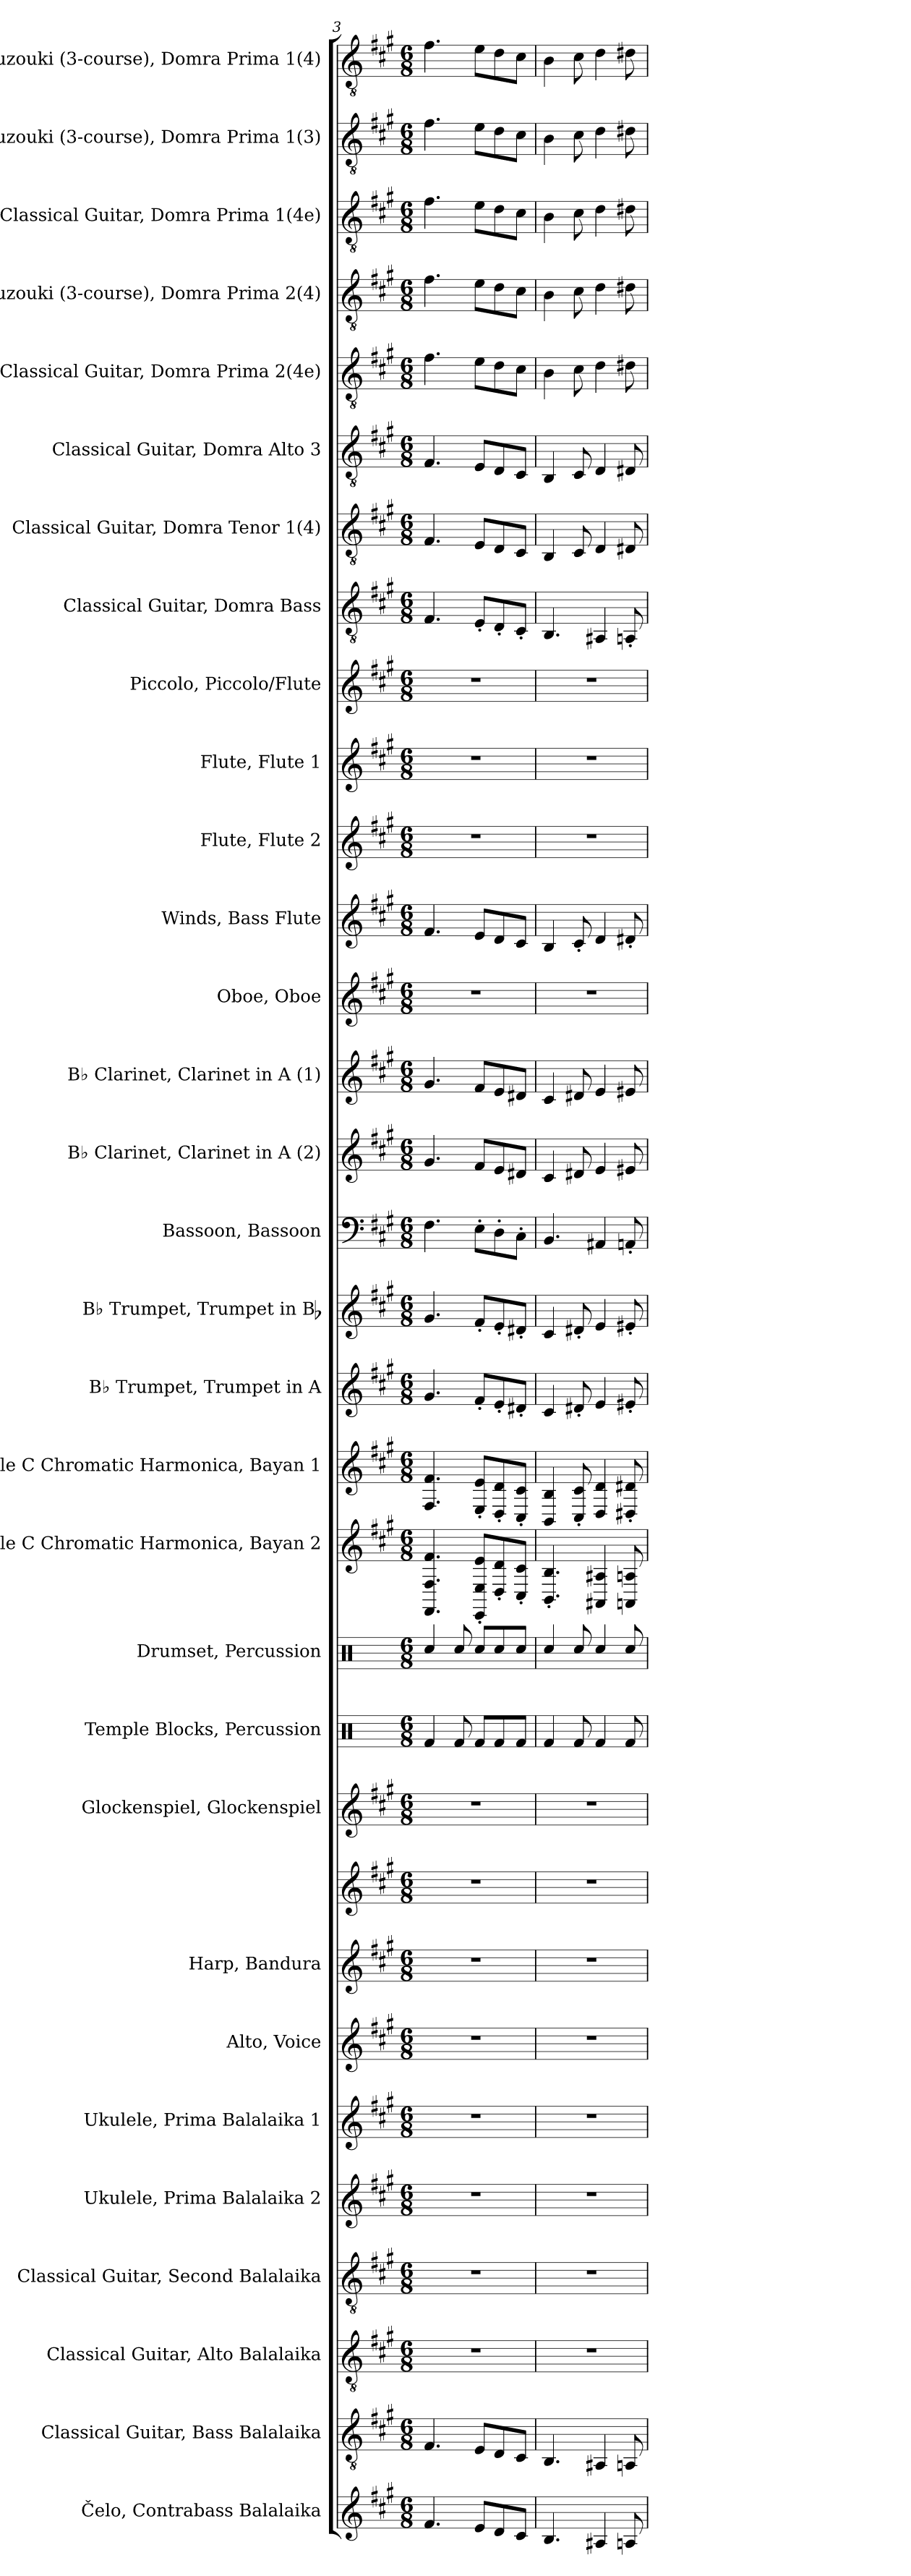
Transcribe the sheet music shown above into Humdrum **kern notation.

**kern	**kern	**kern	**kern	**kern	**kern	**kern	**kern	**kern	**kern	**kern	**kern	**kern	**kern	**kern	**kern	**kern	**kern	**kern	**kern	**kern	**kern	**kern	**kern	**kern	**kern	**kern	**kern	**kern	**kern	**kern	**kern
*part31	*part30	*part29	*part28	*part27	*part26	*part25	*part24	*part24	*part23	*part22	*part21	*part20	*part19	*part18	*part17	*part16	*part15	*part14	*part13	*part12	*part11	*part10	*part9	*part8	*part7	*part6	*part5	*part4	*part3	*part2	*part1
*staff32	*staff31	*staff30	*staff29	*staff28	*staff27	*staff26	*staff25	*staff24	*staff23	*staff22	*staff21	*staff20	*staff19	*staff18	*staff17	*staff16	*staff15	*staff14	*staff13	*staff12	*staff11	*staff10	*staff9	*staff8	*staff7	*staff6	*staff5	*staff4	*staff3	*staff2	*staff1
*I"Čelo, Contrabass Balalaika	*I"Classical Guitar, Bass Balalaika	*I"Classical Guitar, Alto Balalaika	*I"Classical Guitar, Second Balalaika	*I"Ukulele, Prima Balalaika 2	*I"Ukulele, Prima Balalaika 1	*I"Alto, Voice	*I"Harp, Bandura	*	*I"Glockenspiel, Glockenspiel	*I"Temple Blocks, Percussion	*I"Drumset, Percussion	*I"16 Hole C Chromatic Harmonica, Bayan 2	*I"16 Hole C Chromatic Harmonica, Bayan 1	*I"B♭ Trumpet, Trumpet in A	*I"B♭ Trumpet, Trumpet in Bb	*I"Bassoon, Bassoon	*I"B♭ Clarinet, Clarinet in A (2)	*I"B♭ Clarinet, Clarinet in A (1)	*I"Oboe, Oboe	*I"Winds, Bass Flute	*I"Flute, Flute 2	*I"Flute, Flute 1	*I"Piccolo, Piccolo/Flute	*I"Classical Guitar, Domra Bass	*I"Classical Guitar, Domra Tenor 1(4)	*I"Classical Guitar, Domra Alto 3	*I"Classical Guitar, Domra Prima 2(4e)	*I"Bouzouki (3-course), Domra Prima 2(4)	*I"Classical Guitar, Domra Prima 1(4e)	*I"Bouzouki (3-course), Domra Prima 1(3)	*I"Bouzouki (3-course), Domra Prima 1(4)
*	*I'Guit.	*I'Guit.	*I'Guit.	*I'Uk.	*I'Uk.	*I'A.	*I'Hrp.	*	*I'Glock.	*I'Tmp. Bl.	*I'D. Set	*I'Harm.	*I'Harm.	*I'B♭ Tpt.	*I'B♭ Tpt.	*I'Bsn.	*I'B♭ Cl.	*I'B♭ Cl.	*I'Ob.	*I'Wi.	*I'Fl.	*I'Fl.	*I'Picc.	*I'Guit.	*I'Guit.	*I'Guit.	*I'Guit.	*I'Bou.	*I'Guit.	*I'Bou.	*I'Bou.
*clefG2	*clefGv2	*clefGv2	*clefGv2	*clefG2	*clefG2	*clefG2	*clefG2	*clefG2	*clefG2	*clefX	*clefX	*clefG2	*clefG2	*clefG2	*clefG2	*clefF4	*clefG2	*clefG2	*clefG2	*clefG2	*clefG2	*clefG2	*clefG2	*clefGv2	*clefGv2	*clefGv2	*clefGv2	*clefGv2	*clefGv2	*clefGv2	*clefGv2
*ITrd14c24	*	*	*	*	*	*	*	*	*ITrd-14c-24	*	*	*	*	*ITrd1c2	*ITrd1c2	*	*ITrd1c2	*ITrd1c2	*	*	*	*	*ITrd-7c-12	*	*	*	*	*	*	*	*
*k[f#c#g#]	*k[f#c#g#]	*k[f#c#g#]	*k[f#c#g#]	*k[f#c#g#]	*k[f#c#g#]	*k[f#c#g#]	*k[f#c#g#]	*k[f#c#g#]	*k[f#c#g#]	*k[]	*k[]	*k[f#c#g#]	*k[f#c#g#]	*k[f#]	*k[f#]	*k[f#c#g#]	*k[f#]	*k[f#]	*k[f#c#g#]	*k[f#c#g#]	*k[f#c#g#]	*k[f#c#g#]	*k[f#c#g#]	*k[f#c#g#]	*k[f#c#g#]	*k[f#c#g#]	*k[f#c#g#]	*k[f#c#g#]	*k[f#c#g#]	*k[f#c#g#]	*k[f#c#g#]
*M6/8	*M6/8	*M6/8	*M6/8	*M6/8	*M6/8	*M6/8	*M6/8	*M6/8	*M6/8	*M6/8	*M6/8	*M6/8	*M6/8	*M6/8	*M6/8	*M6/8	*M6/8	*M6/8	*M6/8	*M6/8	*M6/8	*M6/8	*M6/8	*M6/8	*M6/8	*M6/8	*M6/8	*M6/8	*M6/8	*M6/8	*M6/8
=3	=3	=3	=3	=3	=3	=3	=3	=3	=3	=3	=3	=3	=3	=3	=3	=3	=3	=3	=3	=3	=3	=3	=3	=3	=3	=3	=3	=3	=3	=3	=3
4.FF#/	4.F#/	2.r	2.r	2.r	2.r	2.r	2.r	2.r	2.r	4Rf/	4Rcc/	4.FF#/ 4.F#/ 4.f#/	4.F#/ 4.f#/	4.f#/	4.f#/	4.F#\	4.f#/	4.f#/	2.r	4.f#/	2.r	2.r	2.r	4.F#/	4.F#/	4.F#/	4.f#\	4.f#\	4.f#\	4.f#\	4.f#\
.	.	.	.	.	.	.	.	.	.	8Rf/	8Rcc/	.	.	.	.	.	.	.	.	.	.	.	.	.	.	.	.	.	.	.	.
8EE/L	8E/L	.	.	.	.	.	.	.	.	8Rf/L	8Rcc/L	8EE/' 8E/' 8e/'L	8E/' 8e/'L	8e'/L	8e'/L	8E'\L	8e/L	8e/L	.	8e/L	.	.	.	8E'/L	8E/L	8E/L	8e\L	8e\L	8e\L	8e\L	8e\L
8DD/	8D/	.	.	.	.	.	.	.	.	8Rf/	8Rcc/	8D/' 8d/'	8D/' 8d/'	8d'/	8d'/	8D'\	8d/	8d/	.	8d/	.	.	.	8D'/	8D/	8D/	8d\	8d\	8d\	8d\	8d\
8CC#/J	8C#/J	.	.	.	.	.	.	.	.	8Rf/J	8Rcc/J	8C#/' 8c#/'J	8C#/' 8c#/'J	8c#X'/J	8c#X'/J	8C#'\J	8c#X/J	8c#X/J	.	8c#/J	.	.	.	8C#'/J	8C#/J	8C#/J	8c#\J	8c#\J	8c#\J	8c#\J	8c#\J
=4	=4	=4	=4	=4	=4	=4	=4	=4	=4	=4	=4	=4	=4	=4	=4	=4	=4	=4	=4	=4	=4	=4	=4	=4	=4	=4	=4	=4	=4	=4	=4
4.BBB/	4.BB/	2.r	2.r	2.r	2.r	2.r	2.r	2.r	2.r	4Rf/	4Rcc/	4.BB/' 4.B/'	4BB/ 4B/	4B/	4B/	4.BB/	4B/	4B/	2.r	4B/	2.r	2.r	2.r	4.BB/	4BB/	4BB/	4B\	4B\	4B\	4B\	4B\
.	.	.	.	.	.	.	.	.	.	8Rf/	8Rcc/	.	8C#/' 8c#/'	8c#X'/	8c#X'/	.	8c#X/	8c#X/	.	8c#'/	.	.	.	.	8C#/	8C#/	8c#\	8c#\	8c#\	8c#\	8c#\
4AAA#X/	4AA#X/	.	.	.	.	.	.	.	.	4Rf/	4Rcc/	4AA#X/ 4A#X/	4D/ 4d/	4d/	4d/	4AA#X/	4d/	4d/	.	4d/	.	.	.	4AA#X/	4D/	4D/	4d\	4d\	4d\	4d\	4d\
8AAAn/	8AAn/	.	.	.	.	.	.	.	.	8Rf/	8Rcc/	8AAn/ 8An/	8D#X/' 8d#X/'	8d#X'/	8d#X'/	8AAn'/	8d#X/	8d#X/	.	8d#X'/	.	.	.	8AAn'/	8D#X/	8D#X/	8d#X\	8d#X\	8d#X\	8d#X\	8d#X\
=	=	=	=	=	=	=	=	=	=	=	=	=	=	=	=	=	=	=	=	=	=	=	=	=	=	=	=	=	=	=	=
*-	*-	*-	*-	*-	*-	*-	*-	*-	*-	*-	*-	*-	*-	*-	*-	*-	*-	*-	*-	*-	*-	*-	*-	*-	*-	*-	*-	*-	*-	*-	*-
